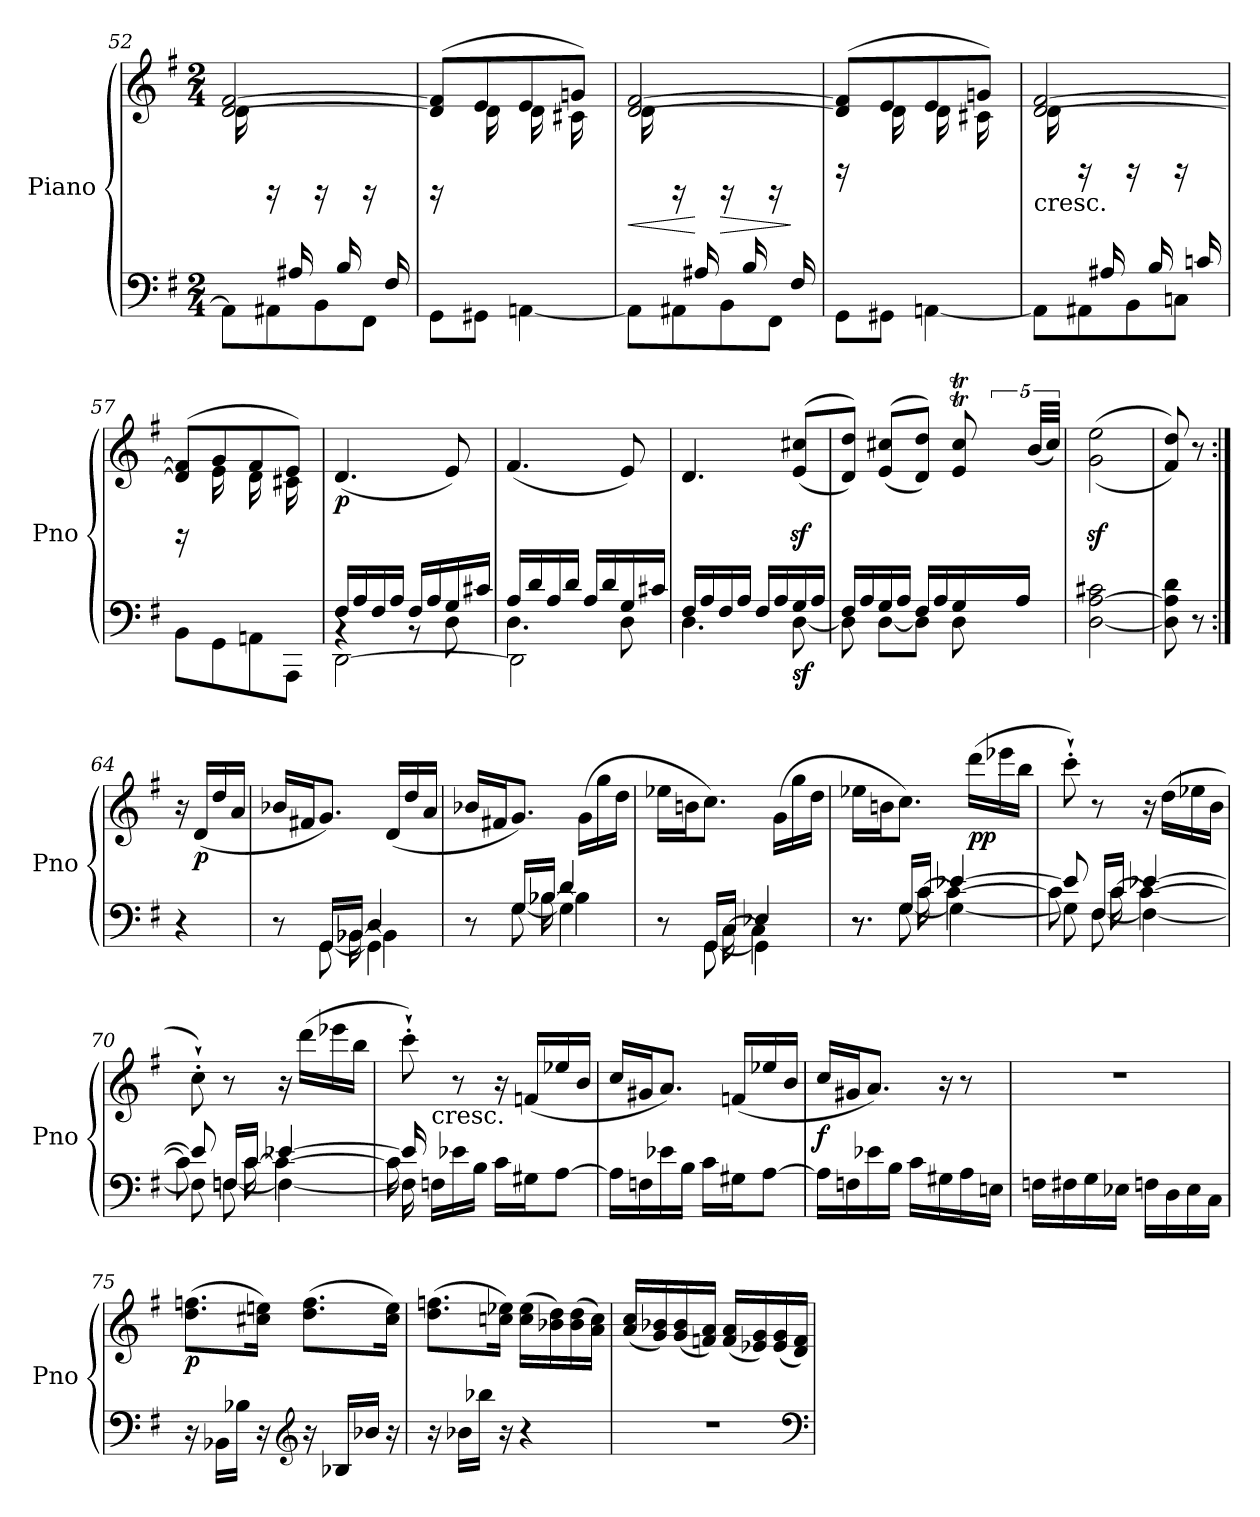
**kern	**kern	**dynam
*part1	*part1	*part1
*staff2	*staff1	*staff1/2
*I"Piano	*	*
*I'Pno	*	*
*clefF4	*clefG2	*
*k[f#]	*k[f#]	*
*G:	*G:	*
*M2/4	*M2/4	*
=52	=52	=52
*^	*^	*
16ryy	8AA\L]	[2d/ [2f#/	(16d\LL	.
16A/JJ)	.	.	16ryy	.
16ryy	8AA#X\	.	16rCC	.
16A#X/	.	.	16ryy	.
16ryy	8BB\	.	16rCC	.
16B/	.	.	16ryy	.
16ryy	8FF#\J	.	16rCC	.
16F#/	.	.	16ryy	.
=53	=53	=53	=53	=53
16ryy	8GG\L	(8d/] 8f#/]L	16rCC	.
16G/LL	.	.	16ryy	.
16ryy	8GG#X\J	8e/	16d\	.
16G#X/JJ	.	.	16ryy	.
16ryy	[4AAn\	8e/	16d\LL	.
16An/	.	.	16ryy	.
16ryy	.	8gn/J)	16c#X\	.
16A/JJ	.	.	16ryy	.
=54	=54	=54	=54	=54
!	!	!	!	!LO:HP:b
16ryy	8AA\L]	[2d/ [2f#/	(16d\LL	<
16A/JJ)	.	.	16ryy	.
16ryy	8AA#X\	.	16rCC	.
16A#X/	.	.	16ryy	[
!	!	!	!	!LO:HP:b
16ryy	8BB\	.	16rCC	>
16B/	.	.	16ryy	.
16ryy	8FF#\J	.	16rCC	.
16F#/	.	.	16ryy	]
!!LO:LB:g=z	!!
=55	=55	=55	=55	=55
16ryy	8GG\L	(8d/] 8f#/]L	16rGG	.
16G/LL	.	.	16ryy	.
16ryy	8GG#X\J	8e/	16d\	.
16G#X/JJ	.	.	16ryy	.
16ryy	[4AAn\	8e/	16d\LL	.
16An/	.	.	16ryy	.
16ryy	.	8gn/J)	16c#X\	.
16A/JJ	.	.	16ryy	.
=56	=56	=56	=56	=56
!	!	!LO:TX:b:t=cresc.	!	!
16ryy	8AA\L]	[2d/ [2f#/	(16d\LL	.
16A/JJ)	.	.	16ryy	.
16ryy	8AA#X\	.	16rGG	.
16A#X/	.	.	16ryy	.
16ryy	8BB\	.	16rGG	.
16B/	.	.	16ryy	.
16ryy	8Cn\J	.	16rGG	.
16cn/	.	.	16ryy	.
=57	=57	=57	=57	=57
16ryy	8BB\L	(8d/] 8f#/]L	16rGG	.
16B/LL	.	.	16ryy	.
16ryy	8GG\	8g/	16e\	.
16B/JJ	.	.	16ryy	.
16ryy	8AAn\	8f#/	16d\LL	.
16An/	.	.	16ryy	.
16ryy	8AAA\J	8e/J)	16c#X\	.
16G/JJ	.	.	16ryy	.
=58	=58	=58	=58	=58
*	*^	*	*	*
!	!	!	!	!	!LO:DY:b
*	*	*	*v	*v	*
16F#/LL	4rBB	[2DD\	(4.d/	p
16A/	.	.	.	.
16F#/	.	.	.	.
16A/JJ	.	.	.	.
16F#/LL	8rBB	.	.	.
16A/	.	.	.	.
16G/	8D\	.	8e/)	.
16c#X/JJ	.	.	.	.
!!LO:LB:g=z
=59	=59	=59	=59	=59
16A/LL	4.D\	2DD\]	(4.f#/	.
16d/	.	.	.	.
16A/	.	.	.	.
16d/JJ	.	.	.	.
16A/LL	.	.	.	.
16d/	.	.	.	.
16G/	8D\	.	8e/)	.
16c#X/JJ	.	.	.	.
*	*v	*v	*	*
=60	=60	=60	=60
16F#/LL	4.D\	4.d/	.
16A/	.	.	.
16F#/	.	.	.
16A/JJ	.	.	.
16F#/LL	.	.	.
16A/	.	.	.
!	!	!	!LO:DY:b=2
16G/	[8D\	((8e/z< 8cc#X/z<L	sf
16A/JJ	.	.	.
=61	=61	=61	=61
*	*	*^	*
16F#/LL	8D\]	8d/ 8dd/J))	5%2ryy	.
16A/	.	.	.	.
!	!	!	!	!LO:DY:b=2
!	!	!	!	!LO:DY:n=1:b
16G/	[8D\L	((8e/ 8cc#X/L	.	sf sf
16A/JJ	.	.	.	.
16F#/LL	8D\J]	8d/ 8dd/J))	.	.
16A/	.	.	.	.
16G/	8D\	8e/T 8cc#/T	.	.
*	*	*	*Xtuplet	*
.	.	.	40ddyy	.
.	.	.	40cc#yy	.
16A/JJ	.	.	.	.
.	.	.	(40b/LL	.
.	.	.	40cc#/JJ)	.
*v	*v	*	*	*
*	*v	*v	*
=62	=62	=62
[2D\ [2A\ 2c#X\	((2g\z< 2ee\z<	.
=63	=63	=63
8D\] 8A\] 8d\	8f#/ 8dd/))	.
8r	8r	.
!!LO:LB:g=z
=64:|!	=64:|!	=64:|!
4r	16r	.
!	!	!LO:DY:b
.	(16d/LL	p
.	16dd/	.
.	16a/JJ	.
=65	=65	=65
*^	*	*
*	*^	*	*
8r	8ryy	8.ryy	16b-X/LL	.
.	.	.	16f#X/J	.
16GG/LL	[8GG\	.	8.g/J)	.
16BB-X/JJ	.	[16BB-\	.	.
4D/	4GG\]	4BB-\]	.	.
.	.	.	(16d/LL	.
.	.	.	16dd/	.
.	.	.	16a/JJ	.
=66	=66	=66	=66	=66
8r	8ryy	8.ryy	16b-X/LL	.
.	.	.	16f#X/J	.
16G/LL	[8G\	.	8.g/J)	.
16B-X/JJ	.	[16B-\	.	.
4d/	4G\]	4B-\]	.	.
.	.	.	(16g\LL	.
.	.	.	16gg\	.
.	.	.	16dd\JJ	.
=67	=67	=67	=67	=67
8r	8ryy	8.ryy	16ee-X\LL	.
.	.	.	16bn\J	.
16GG/LL	[8GG\	.	8.cc\J)	.
16C/JJ	.	[16C\	.	.
4E-X/	4GG\]	4C\]	.	.
.	.	.	(16g\LL	.
.	.	.	16gg\	.
.	.	.	16dd\JJ	.
=68	=68	=68	=68	=68
8r	8r	8.r	16ee-X\LL	.
.	.	.	16bn\J	.
16G/LL	[8G\	.	8.cc\J)	.
16c/JJ	.	[16c\	.	.
[4e-X/	4G\_	4c\_	.	.
!	!	!	!	!LO:DY:b
.	.	.	(16ddd\LL	pp
.	.	.	16eee-X\	.
.	.	.	16bb\JJ	.
=69	=69	=69	=69	=69
8e-/]	8G\]	8c\]	8ccc`'\)	.
16F#/LL	[8F#\	16ryy	8r	.
16c/JJ	.	[16c\	.	.
[4e-X/	4F#\_	4c\_	16r	.
.	.	.	(16dd\LL	.
.	.	.	16ee-X\	.
.	.	.	16b\JJ	.
!!LO:LB:g=z
=70	=70	=70	=70	=70
8e-/]	8F#\]	8c\]	8cc`'\)	.
16F/LL	[8Fn\	16ryy	8r	.
16c/JJ	.	[16c\	.	.
[4e-X/	4F\_	4c\_	16r	.
.	.	.	(16ddd\LL	.
.	.	.	16eee-X\	.
.	.	.	16bb\JJ	.
=71	=71	=71	=71	=71
16e-/]	16F\]	16c\]	8ccc`'\)	.
!LO:TX:a:t=cresc.	!	!	!	!
16Fn\LL	4..ryy	4..ryy	.	.
16e-X\	.	.	8r	.
16B\JJ	.	.	.	.
16c\LL	.	.	16r	.
16G#X\J	.	.	(16fn/LL	.
[8A\J	.	.	16ee-X/	.
.	.	.	16b/JJ	.
*v	*v	*v	*	*
=72	=72	=72
16A\LL]	16cc/LL	.
16Fn\	16g#X/J	.
16e-X\	8.a/J)	.
16B\JJ	.	.
16c\LL	.	.
16G#X\J	(16fn/LL	.
[8A\J	16ee-X/	.
.	16b/JJ	.
=73	=73	=73
!	!	!LO:DY:b
16A\LL]	16cc/LL	f
16Fn\	16g#X/J	.
16e-X\	8.a/J)	.
16B\JJ	.	.
16c\LL	.	.
16G#X\	16r	.
16A\	8r	.
16En\JJ	.	.
!!LO:PB:g=z
=74	=74	=74
16Fn\LL	2r	.
16F#X\	.	.
16G\	.	.
16E-X\JJ	.	.
16Fn\LL	.	.
16D\	.	.
16E-\	.	.
16C\JJ	.	.
=75	=75	=75
!	!	!LO:DY:b
16r	(8.dd\ 8.ffn\L	p
16BB-X\LL	.	.
16B-X\JJ	.	.
16r	16cc#X\ 16een\Jk)	.
*clefG2	*	*
16r	(8.dd\ 8.ff\L	.
16B-X/LL	.	.
16b-X/JJ	.	.
16r	16cc#\ 16ee\Jk)	.
=76	=76	=76
16r	(8.dd\ 8.ffn\L	.
16b-X\LL	.	.
16bb-X\JJ	.	.
16r	16ccn\ 16ee-X\Jk)	.
4r	(16cc\ 16ee-\LL	.
.	16b-X\ 16dd\)	.
.	(16b-\ 16dd\	.
.	16a\ 16cc\JJ)	.
=77	=77	=77
2r	(16a/ 16cc/LL	.
.	16g/ 16b-X/)	.
.	(16g/ 16b-/	.
.	16fn/ 16a/JJ)	.
.	(16f/ 16a/LL	.
.	16e-X/ 16g/)	.
.	(16e-/ 16g/	.
.	16d/ 16f/JJ)	.
*clefF4	*	*
=	=	=
*-	*-	*-
